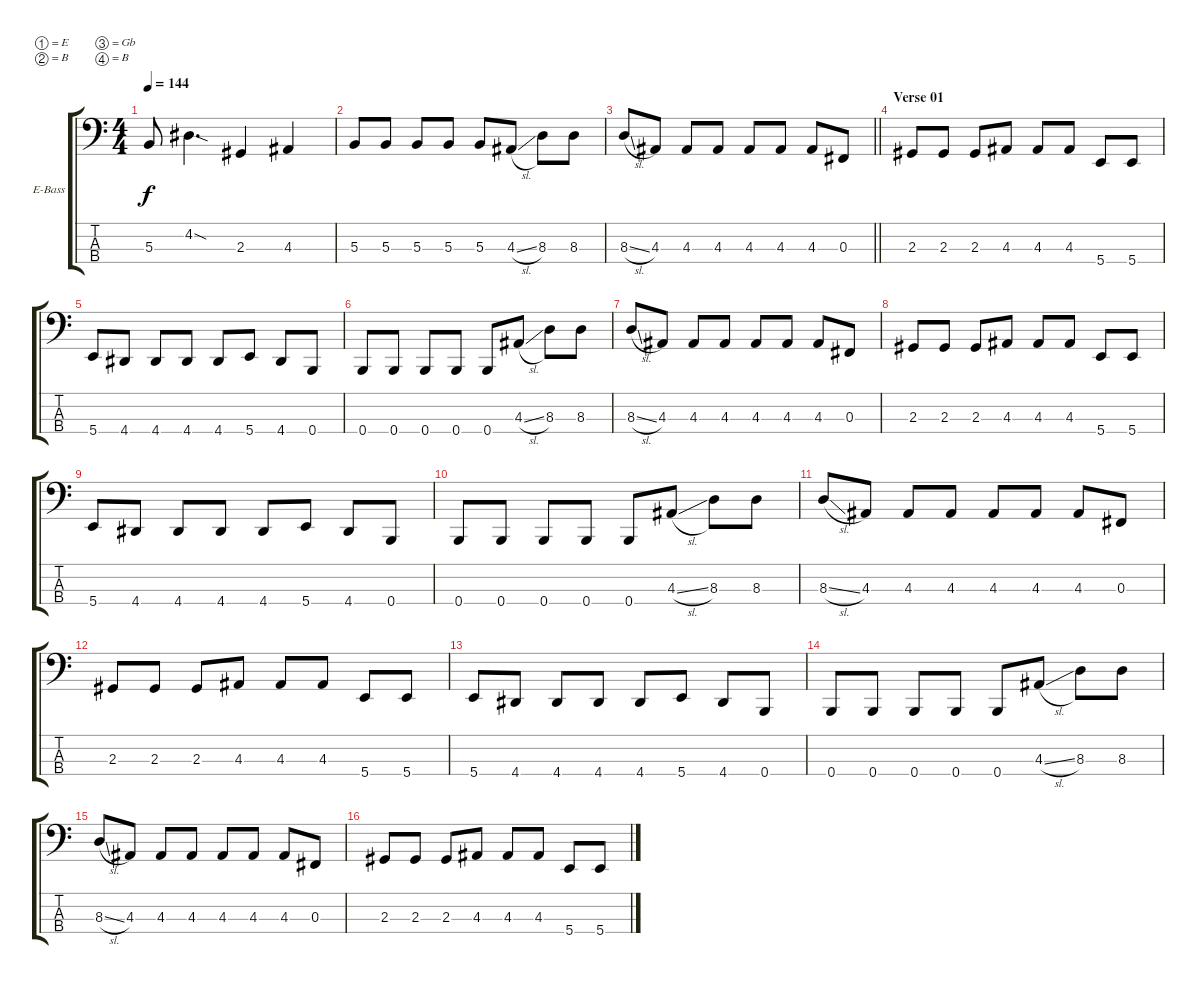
\bracketExtendMode groupsimilarinstruments
\firstSystemTrackNameOrientation horizontal
\otherSystemsTrackNameOrientation horizontal
\track ("Bass" "E-Bass") {instrument electricbassfinger}
\staff {score tabs}
\tuning (E2 B1 Gb1 B0)
\ts (4 4)
\tempo 144
\clef f4
\ks c
5.3.8{dy f} 4.2{sod}.4{d} 2.3.4 4.3.4 |
5.3.8 5.3.8 5.3.8 5.3.8 5.3.8 4.3{sl}.8 8.3.8 8.3.8 |
\barLineRight lightlight
8.3{sl}.8 4.3.8 4.3.8 4.3.8 4.3.8 4.3.8 4.3.8 0.3.8 |
\section ("" "Verse 01")
2.3.8 2.3.8 2.3.8 4.3.8 4.3.8 4.3.8 5.4.8 5.4.8 |
5.4.8 4.4.8 4.4.8 4.4.8 4.4.8 5.4.8 4.4.8 0.4.8 |
0.4.8 0.4.8 0.4.8 0.4.8 0.4.8 4.3{sl}.8 8.3.8 8.3.8 |
8.3{sl}.8 4.3.8 4.3.8 4.3.8 4.3.8 4.3.8 4.3.8 0.3.8 |
2.3.8 2.3.8 2.3.8 4.3.8 4.3.8 4.3.8 5.4.8 5.4.8 |
5.4.8 4.4.8 4.4.8 4.4.8 4.4.8 5.4.8 4.4.8 0.4.8 |
0.4.8 0.4.8 0.4.8 0.4.8 0.4.8 4.3{sl}.8 8.3.8 8.3.8 |
8.3{sl}.8 4.3.8 4.3.8 4.3.8 4.3.8 4.3.8 4.3.8 0.3.8 |
2.3.8 2.3.8 2.3.8 4.3.8 4.3.8 4.3.8 5.4.8 5.4.8 |
5.4.8 4.4.8 4.4.8 4.4.8 4.4.8 5.4.8 4.4.8 0.4.8 |
0.4.8 0.4.8 0.4.8 0.4.8 0.4.8 4.3{sl}.8 8.3.8 8.3.8 |
8.3{sl}.8 4.3.8 4.3.8 4.3.8 4.3.8 4.3.8 4.3.8 0.3.8 |
2.3.8 2.3.8 2.3.8 4.3.8 4.3.8 4.3.8 5.4.8 5.4.8
